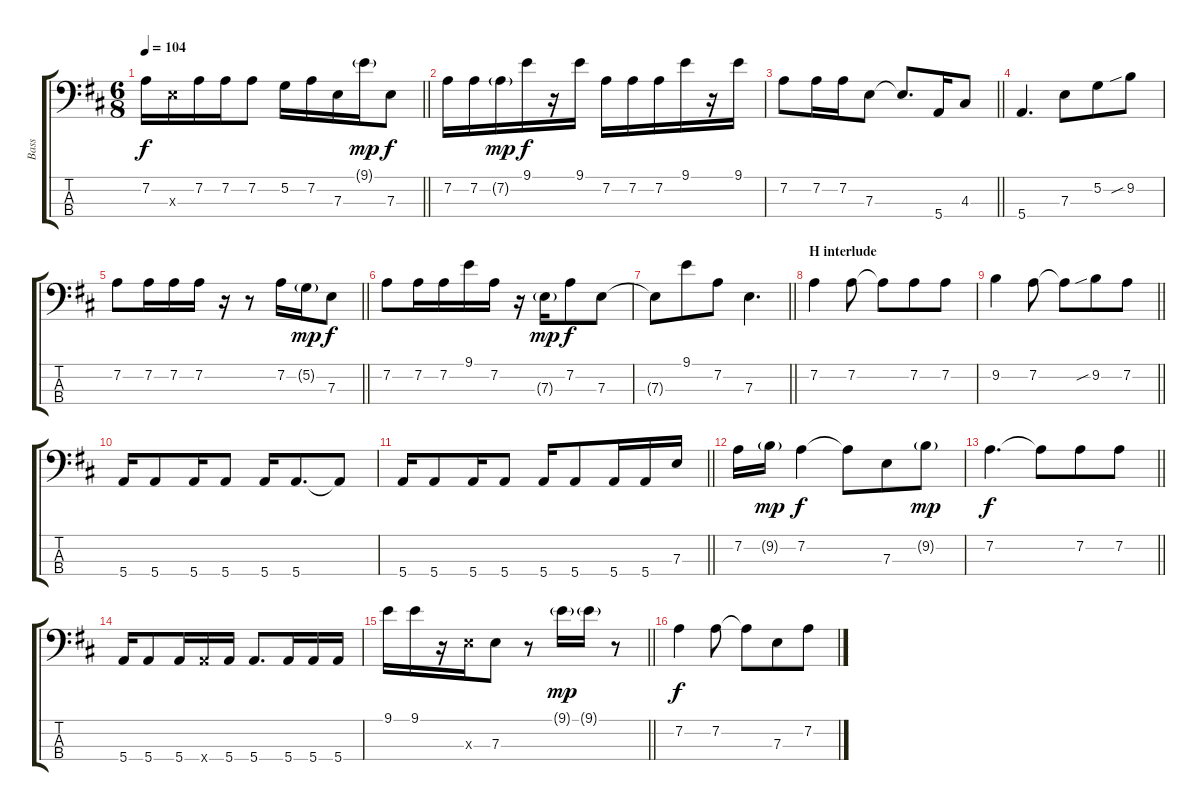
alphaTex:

\track ("Bass" "Bass") {instrument electricbassfinger}
\staff {score tabs}
\tuning (G2 D2 A1 E1) {hide}
\ts (6 8)
\tempo 104
\clef f4
\barLineRight lightlight
\ks d
7.2.16{dy f} 7.3{x}.16 7.2.16 7.2.16 7.2.8 5.2.16 7.2.16 7.3.16 9.1{g}.16{dy mp} 7.3.8{dy f} |
7.2.16 7.2.16 7.2{g}.16{dy mp} 9.1.16{dy f} r.16 9.1.16 7.2.16 7.2.16 7.2.16 9.1.16 r.16 9.1.16 |
\barLineRight lightlight
7.2.8 7.2.16 7.2.16 7.3.8 7.3{t}.8{d} 5.4.16 4.3.8 |
5.4.4{d} 7.3.8 5.2.8 9.2{sib}.8 |
\barLineRight lightlight
7.2.8 7.2.16 7.2.16 7.2.16 r.16 r.8 7.2.16 5.2{g}.16{dy mp} 7.3.8{dy f} |
7.2.8 7.2.16 7.2.16 9.1.16 7.2.16 r.16 7.3{g}.16{dy mp} 7.2.8{dy f} 7.3.8 |
\barLineRight lightlight
7.3{t}.8 9.1.8 7.2.8 7.3.4{d} |
\section ("" "H interlude")
7.2.4 7.2.8 7.2{t}.8 7.2.8{beam merge} 7.2.8 |
\barLineRight lightlight
9.2.4 7.2.8 7.2{t}.8 9.2{sib}.8{beam merge} 7.2.8 |
5.4.16 5.4.8 5.4.16 5.4.8 5.4.16 5.4.8{d} 5.4{t}.8 |
\barLineRight lightlight
5.4.16 5.4.8 5.4.16 5.4.8 5.4.16 5.4.8 5.4.16 5.4.16 7.3.16 |
7.2.16 9.2{g}.16{dy mp} 7.2.4{dy f} 7.2{t}.8 7.3.8{beam merge} 9.2{g}.8{dy mp} |
\barLineRight lightlight
7.2.4{d dy f} 7.2{t}.8 7.2.8{beam merge} 7.2.8 |
5.4.16 5.4.8 5.4.16 5.4{x}.16 5.4.16 5.4.8{d} 5.4.16 5.4.16 5.4.16 |
\barLineRight lightlight
9.1.16 9.1.16 r.16 7.3{x}.16 7.3.8 r.8 9.1{g}.16{dy mp} 9.1{g}.16 r.8 |
7.2.4{dy f} 7.2.8 7.2{t}.8 7.3.8{beam merge} 7.2.8
